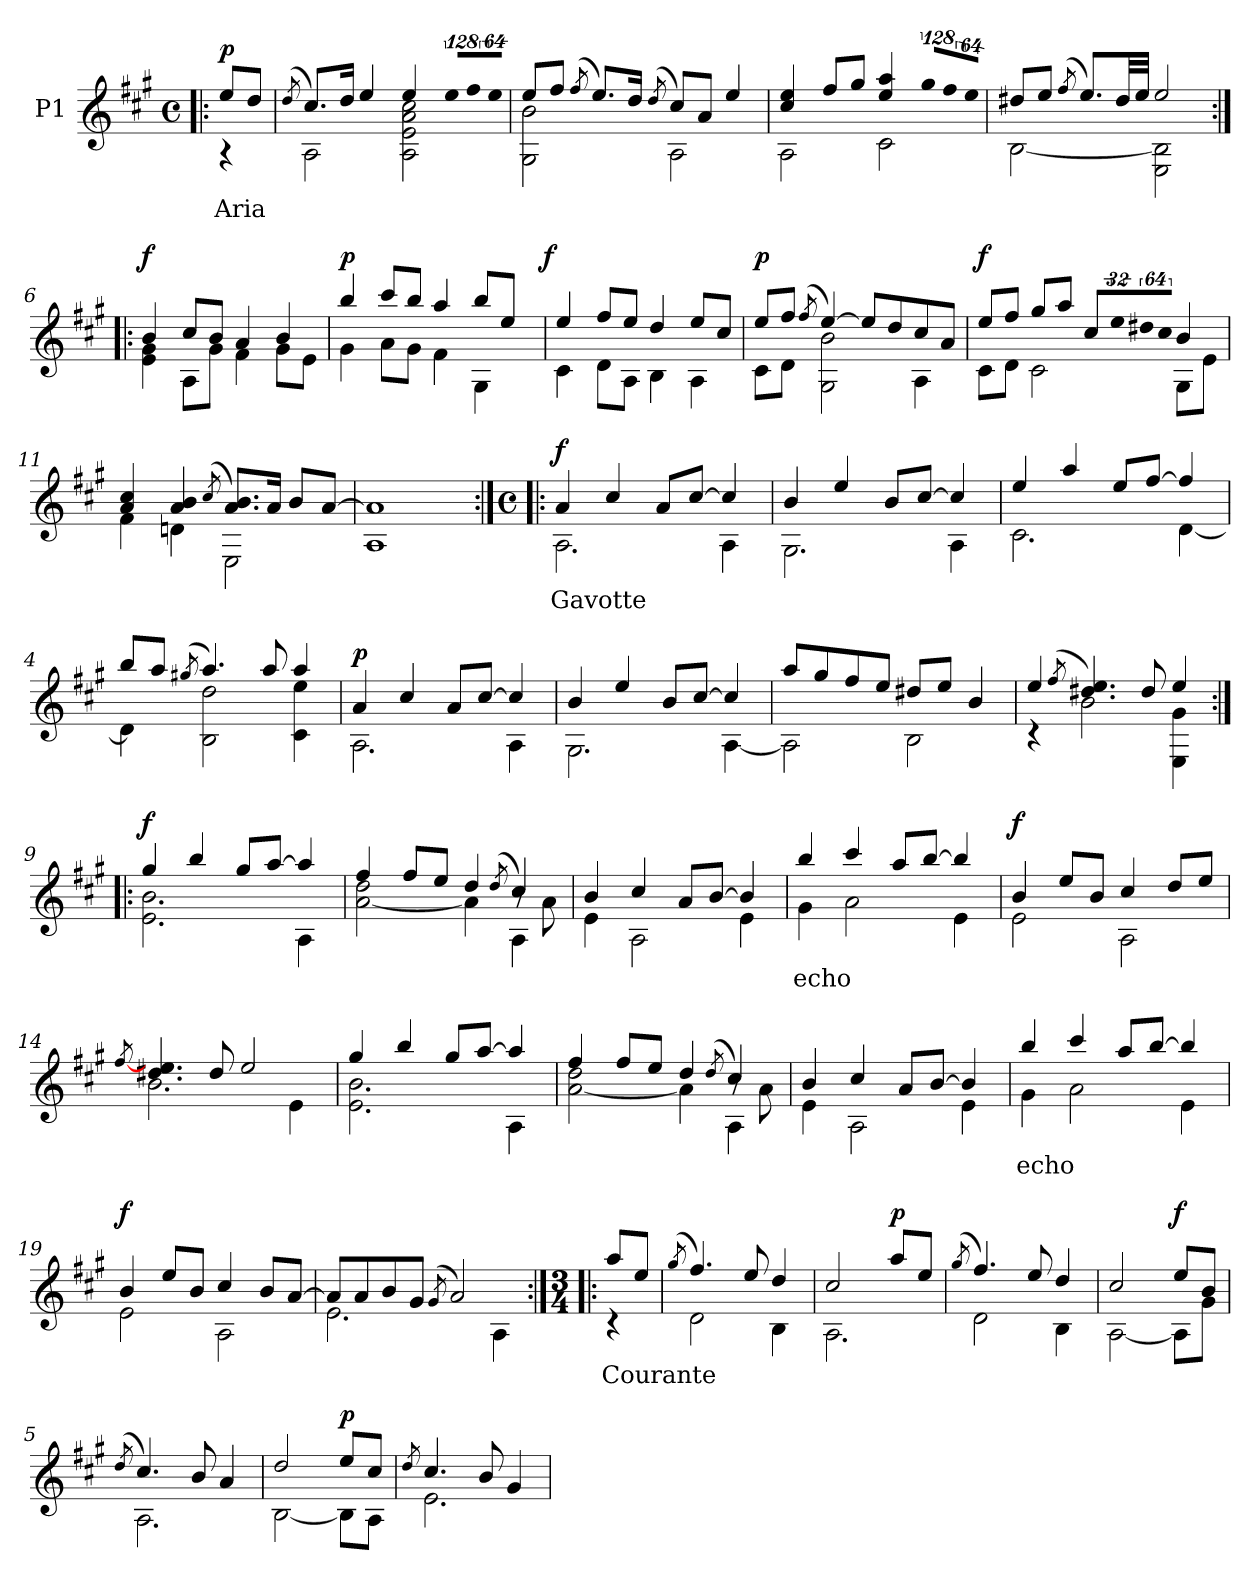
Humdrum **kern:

**kern	**text	**dynam
*part1	*part1	*part1
*staff1	*staff1	*staff1
*I"P1	*	*
!!LO:PB:g=z
*clefG2	*	*
*ITrd7c12	*	*
*k[f#c#g#]	*	*
*A:	*	*
*M4/4	*	*
*met(c)	*	*
*MM76	*	*
=1!|:	=1!|:	=1!|:
!	!LO:LY:a:color=#000000	!
*^	*	*
8ei/L	4r	Aria	p
8di/J	.	.	.
=2	=2	=2	=2
(8qdi/	.	.	.
8.c#i/L)	2AAi\	.	.
16di/Jk	.	.	.
4ei/	.	.	.
4ei/	2AAi\ 2Ei 2Ai 2c#i	.	.
!LO:N:vis=8	!	!	!
1024%85ei/L	.	.	.
!LO:N:vis=8	!	!	!
1024%85f#i/	.	.	.
!LO:N:vis=8	!	!	!
512%43ei/J	.	.	.
=3	=3	=3	=3
8ei/L	2GG#i\ 2Bi	.	.
8f#i/J	.	.	.
(8qf#i/	.	.	.
8.ei/L)	.	.	.
16di/Jk	.	.	.
(8qdi/	.	.	.
8c#i/L)	2AAi\	.	.
8Ai/J	.	.	.
4ei/	.	.	.
=4	=4	=4	=4
4c#i/ 4ei	2AAi\	.	.
8f#i/L	.	.	.
8g#i/J	.	.	.
4ei/ 4ai	2C#i\	.	.
!LO:N:vis=8	!	!	!
1024%85g#i/L	.	.	.
!LO:N:vis=8	!	!	!
1024%85f#i/	.	.	.
!LO:N:vis=8	!	!	!
512%43ei/J	.	.	.
!!LO:LB:g=z	!!
=5	=5	=5	=5
8d#Xi/L	[<2BBi\	.	.
8ei/J	.	.	.
(8qf#i/	.	.	.
8.ei/L)	.	.	.
32d#i/LL	.	.	.
32ei/JJJ	.	.	.
2ei/	2EEi\ 2BBi]	.	.
=6:|!|:	=6:|!|:	=6:|!|:	=6:|!|:
4Bi/	4Ei\ 4G#i	.	f
8c#i/L	8AAi\L	.	.
8Bi/J	8G#i\J	.	.
4Ai/	4F#i\	.	.
4Bi/	8G#i\L	.	.
.	8Ei\J	.	.
=7	=7	=7	=7
*	*^	*	*
4bi/	4G#i\	2ryy	.	p
8cc#i/L	8Ai\L	.	.	.
8bi/J	8G#i\J	.	.	.
4ai/	4F#i\	4ryy	.	.
8bi/L	4GG#i\	8ryy	.	.
8ei/J	.	16ryy	.	.
.	.	32ryy	.	.
.	.	64ryy	.	.
.	.	128...ryy	.	.
.	.	1024ryy	.	f
*	*v	*v	*	*
=8	=8	=8	=8
4ei/	4C#i\	.	.
8f#i/L	8Di\L	.	.
8ei/J	8AAi\J	.	.
4di/	4BBi\	.	.
8ei/L	4AAi\	.	.
8c#i/J	.	.	.
!!LO:LB:g=z	!!
=9	=9	=9	=9
8ei/L	8C#i\L	.	p
8f#i/J	8Di\J	.	.
(8qf#i/	.	.	.
[>4ei/)	2GG#i\ 2Bi	.	.
8ei/L]	.	.	.
8di/	.	.	.
8c#i/	4AAi\	.	.
8Ai/J	.	.	.
=10	=10	=10	=10
8ei/L	8C#i\L	.	f
8f#i/J	8Di\J	.	.
8g#i/L	2C#i\	.	.
8ai/J	.	.	.
8c#i/L	.	.	.
!LO:N:vis=16	!	!	!
512%21ei/L	.	.	.
!LO:N:vis=16	!	!	!
1024%43d#Xi/	.	.	.
!LO:N:vis=16	!	!	!
1024%43c#i/JJ	.	.	.
4Bi/	8GG#i\L	.	.
.	8Ei\J	.	.
=11	=11	=11	=11
4Ai/ 4c#i	4F#i\	.	.
4Ai/ 4Bi	4Dni\	.	.
(8qc#i/	.	.	.
8.Ai/ 8.BiL)	2EEi\	.	.
16Ai/Jk	.	.	.
8Bi/L	.	.	.
[>8Ai/J	.	.	.
*v	*v	*	*
=12	=12	=12
1AAi 1Ai]	.	.
!!LO:LB:g=z
=1:|!|:	=1:|!|:	=1:|!|:
*M4/4	*	*
*met(c)	*	*
!	!LO:LY:a:color=#000000	!
*^	*	*
4Ai/	2.AAi\	Gavotte	f
4c#i/	.	.	.
*MM104	*	*	*
8Ai/L	.	.	.
[>8c#i/J	.	.	.
4c#i/]	4AAi\	.	.
=2	=2	=2	=2
4Bi/	2.GG#i\	.	.
4ei/	.	.	.
8Bi/L	.	.	.
[>8c#i/J	.	.	.
4c#i/]	4AAi\	.	.
=3	=3	=3	=3
4ei/	2.C#i\	.	.
4ai/	.	.	.
8ei/L	.	.	.
[>8f#i/J	.	.	.
4f#i/]	[<4Di\	.	.
=4	=4	=4	=4
8bi/L	4Di\]	.	.
8ai/J	.	.	.
(8qg#Xi/	.	.	.
4.ai/)	2BBi\ 2di	.	.
8ai/	.	.	.
4ai/	4C#i\ 4ei	.	.
!!LO:LB:g=z	!!
=5	=5	=5	=5
4Ai/	2.AAi\	.	p
4c#i/	.	.	.
8Ai/L	.	.	.
[>8c#i/J	.	.	.
4c#i/]	4AAi\	.	.
=6	=6	=6	=6
4Bi/	2.GG#i\	.	.
4ei/	.	.	.
8Bi/L	.	.	.
[>8c#i/J	.	.	.
4c#i/]	[<4AAi\	.	.
=7	=7	=7	=7
8ai/L	2AAi\]	.	.
8g#i/	.	.	.
8f#i/	.	.	.
8ei/J	.	.	.
8d#Xi/L	2BBi\	.	.
8ei/J	.	.	.
4Bi/	.	.	.
=8	=8	=8	=8
4ei/	4r	.	.
(8qf#i/	.	.	.
4.d#Xi/ 4.ei)	2Bi\	.	.
8d#i/	.	.	.
4ei/	4EEi\ 4G#i	.	.
!!LO:LB:g=z	!!
=9:|!|:	=9:|!|:	=9:|!|:	=9:|!|:
4g#i/	2.Ei\ 2.Bi	.	f
4bi/	.	.	.
8g#i/L	.	.	.
[>8ai/J	.	.	.
4ai/]	4AAi\	.	.
=10	=10	=10	=10
*	*^	*	*
4f#i/	[<2Ai\ 2di	2.ryy	.	.
8f#i/L	.	.	.	.
8ei/J	.	.	.	.
4di/	4Ai\]	.	.	.
(8qdi/	.	.	.	.
4c#i/)	8r	4AAi\	.	.
.	8Ai\	.	.	.
*	*v	*v	*	*
=11	=11	=11	=11
4Bi/	4Ei\	.	.
4c#i/	2AAi\	.	.
8Ai/L	.	.	.
[>8Bi/J	.	.	.
4Bi/]	4Ei\	.	.
=12	=12	=12	=12
!	!	!LO:LY:b:color=#000000	!
4bi/	4G#i\	echo	.
4cc#i/	2Ai\	.	.
8ai/L	.	.	.
[>8bi/J	.	.	.
4bi/]	4Ei\	.	.
!!LO:LB:g=z	!!
=13	=13	=13	=13
4Bi/	2Ei\	.	f
8ei/L	.	.	.
8Bi/J	.	.	.
4c#i/	2AAi\	.	.
8di/L	.	.	.
8ei/J	.	.	.
=14	=14	=14	=14
[>8qf#i/	.	.	.
4.d#Xi/ 4.ei	2.Bi\	.	.
8d#i/	.	.	.
2ei/	.	.	.
.	4Ei\	.	.
=15	=15	=15	=15
4g#i/	2.Ei\ 2.Bi	.	.
4bi/	.	.	.
8g#i/L	.	.	.
[>8ai/J	.	.	.
4ai/]	4AAi\	.	.
=16	=16	=16	=16
*	*^	*	*
4f#i/	[<2Ai\ 2di	2.ryy	.	.
8f#i/L	.	.	.	.
8ei/J	.	.	.	.
4di/	4Ai\]	.	.	.
(8qdi/	.	.	.	.
4c#i/)	8r	4AAi\	.	.
.	8Ai\	.	.	.
*	*v	*v	*	*
!!LO:LB:g=z
=17	=17	=17	=17
4Bi/	4Ei\	.	.
4c#i/	2AAi\	.	.
8Ai/L	.	.	.
[>8Bi/J	.	.	.
4Bi/]	4Ei\	.	.
=18	=18	=18	=18
!	!	!LO:LY:b:color=#000000	!
4bi/	4G#i\	echo	.
4cc#i/	2Ai\	.	.
8ai/L	.	.	.
[>8bi/J	.	.	.
4bi/]	4Ei\	.	.
=19	=19	=19	=19
4Bi/	2Ei\	.	f
8ei/L	.	.	.
8Bi/J	.	.	.
4c#i/	2AAi\	.	.
8Bi/L	.	.	.
[>8Ai/J	.	.	.
=20	=20	=20	=20
8Ai/L]	2.Ei\	.	.
8Ai/	.	.	.
8Bi/	.	.	.
8G#i/J	.	.	.
(8qG#i/	.	.	.
2Ai/)	.	.	.
.	4AAi\	.	.
!!LO:PB:g=z	!!
=21:|!|:	=21:|!|:	=21:|!|:	=21:|!|:
*M3/4	*	*	*
!	!	!LO:LY:a:color=#000000	!
8ai/L	4r	Courante	.
*MM120	*	*	*
8ei/J	.	.	.
=1	=1	=1	=1
(8qg#i/	.	.	.
4.f#i/)	2Di\	.	.
8ei/	.	.	.
4di/	4BBi\	.	.
=2	=2	=2	=2
2c#i/	2.AAi\	.	.
8ai/L	.	.	p
8ei/J	.	.	.
=3	=3	=3	=3
(8qg#i/	.	.	.
4.f#i/)	2Di\	.	.
8ei/	.	.	.
4di/	4BBi\	.	.
=4	=4	=4	=4
2c#i/	[<2AAi\	.	.
8ei/L	8AAi\L]	.	f
8Bi/J	8G#i\J	.	.
!!LO:LB:g=z	!!
=5	=5	=5	=5
(8qdi/	.	.	.
4.c#i/)	2.AAi\	.	.
8Bi/	.	.	.
4Ai/	.	.	.
=6	=6	=6	=6
2di/	[<2BBi\	.	.
8ei/L	8BBi\L]	.	p
8c#i/J	8AAi\J	.	.
=7	=7	=7	=7
8qdi/	.	.	.
4.c#i/	2.Ei\	.	.
8Bi/	.	.	.
4G#i/	.	.	.
*v	*v	*	*
=	=	=
*-	*-	*-
